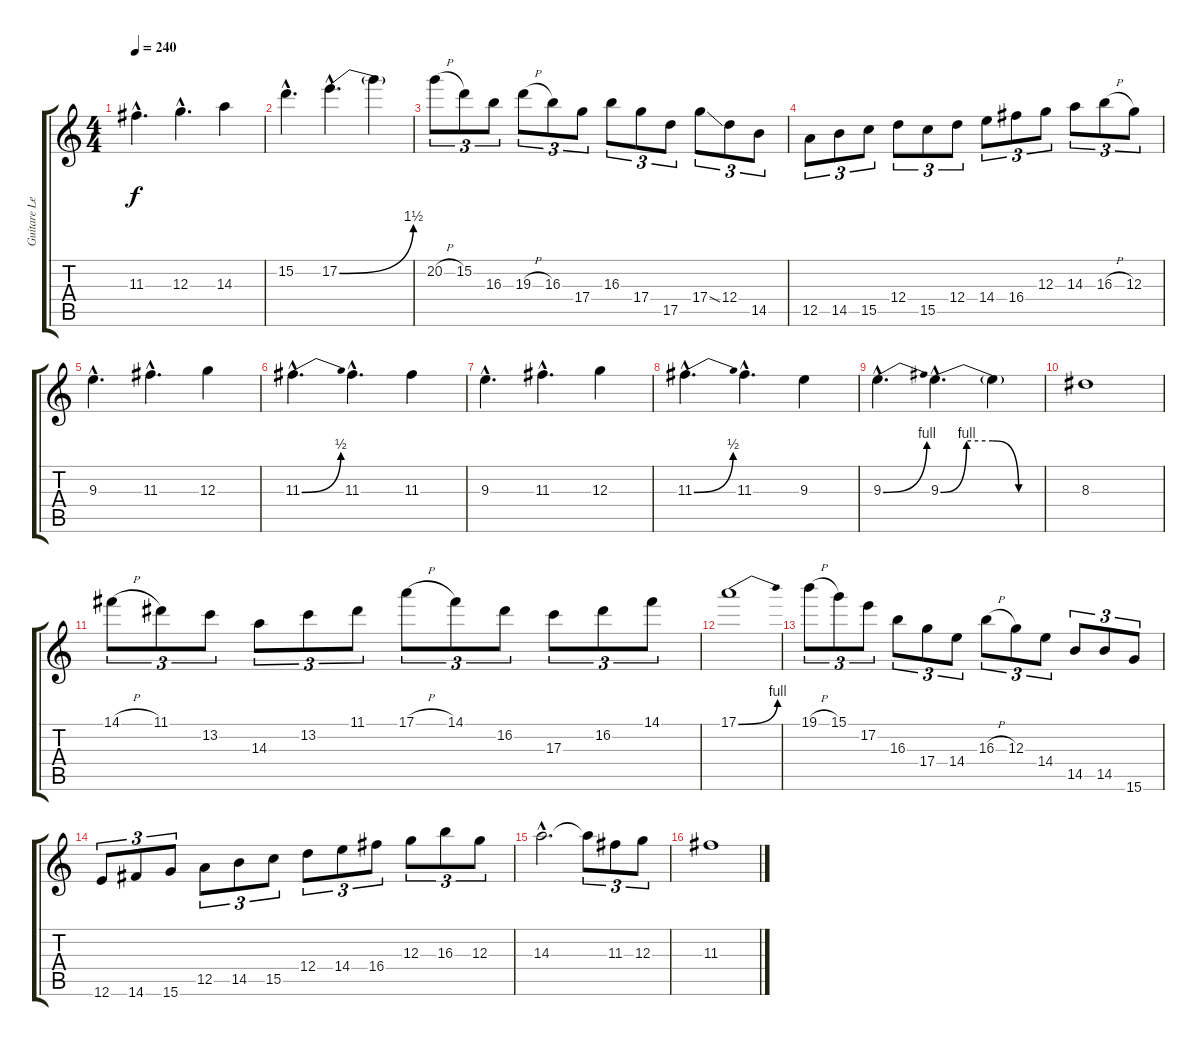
\track ("Guitare Lead" "Guitare Le") {instrument distortionguitar}
\staff {score tabs}
\tuning (E4 B3 G3 D3 A2 E2) {hide}
\ts (4 4)
\tempo 240
\clef g2
\ks c
11.3{hac}.4{d dy f} 12.3{hac}.4{d} 14.3.4 |
15.2{hac}.4{d} 17.2{be (bend 0 0 60 6) hac}.4{d} 17.2{t}.4 |
20.2{h}.8{tu (3 2)} 15.2.8{tu (3 2)} 16.3.8{tu (3 2)} 19.3{h}.8{tu (3 2)} 16.3.8{tu (3 2)} 17.4.8{tu (3 2)} 16.3.8{tu (3 2)} 17.4.8{tu (3 2)} 17.5.8{tu (3 2)} 17.4{ss}.8{tu (3 2)} 12.4.8{tu (3 2)} 14.5.8{tu (3 2)} |
12.5.8{tu (3 2)} 14.5.8{tu (3 2)} 15.5.8{tu (3 2)} 12.4.8{tu (3 2)} 15.5.8{tu (3 2)} 12.4.8{tu (3 2)} 14.4.8{tu (3 2)} 16.4.8{tu (3 2)} 12.3.8{tu (3 2)} 14.3.8{tu (3 2)} 16.3{h}.8{tu (3 2)} 12.3.8{tu (3 2)} |
9.3{hac}.4{d} 11.3{hac}.4{d} 12.3.4 |
11.3{be (bend 0 0 60 2) hac}.4{d} 11.3{hac}.4{d} 11.3.4 |
9.3{hac}.4{d} 11.3{hac}.4{d} 12.3.4 |
11.3{be (bend 0 0 60 2) hac}.4{d} 11.3{hac}.4{d} 9.3.4 |
9.3{be (bend 0 0 60 4) hac}.4{d} 9.3{be (custom 0 0 15 4 30 4 45 0 60 0) hac}.4{d} 9.3{t}.4 |
8.3.1 |
14.1{h}.8{tu (3 2)} 11.1.8{tu (3 2)} 13.2.8{tu (3 2)} 14.3.8{tu (3 2)} 13.2.8{tu (3 2)} 11.1.8{tu (3 2)} 17.1{h}.8{tu (3 2)} 14.1.8{tu (3 2)} 16.2.8{tu (3 2)} 17.3.8{tu (3 2)} 16.2.8{tu (3 2)} 14.1.8{tu (3 2)} |
17.1{be (bend 0 0 60 4)}.1 |
19.1{h}.8{tu (3 2)} 15.1.8{tu (3 2)} 17.2.8{tu (3 2)} 16.3.8{tu (3 2)} 17.4.8{tu (3 2)} 14.4.8{tu (3 2)} 16.3{h}.8{tu (3 2)} 12.3.8{tu (3 2)} 14.4.8{tu (3 2)} 14.5.8{tu (3 2)} 14.5.8{tu (3 2)} 15.6.8{tu (3 2)} |
12.6.8{tu (3 2)} 14.6.8{tu (3 2)} 15.6.8{tu (3 2)} 12.5.8{tu (3 2)} 14.5.8{tu (3 2)} 15.5.8{tu (3 2)} 12.4.8{tu (3 2)} 14.4.8{tu (3 2)} 16.4.8{tu (3 2)} 12.3.8{tu (3 2)} 16.3.8{tu (3 2)} 12.3.8{tu (3 2)} |
14.3{hac}.2{d} 14.3{t}.8{tu (3 2)} 11.3.8{tu (3 2)} 12.3.8{tu (3 2)} |
11.3.1
